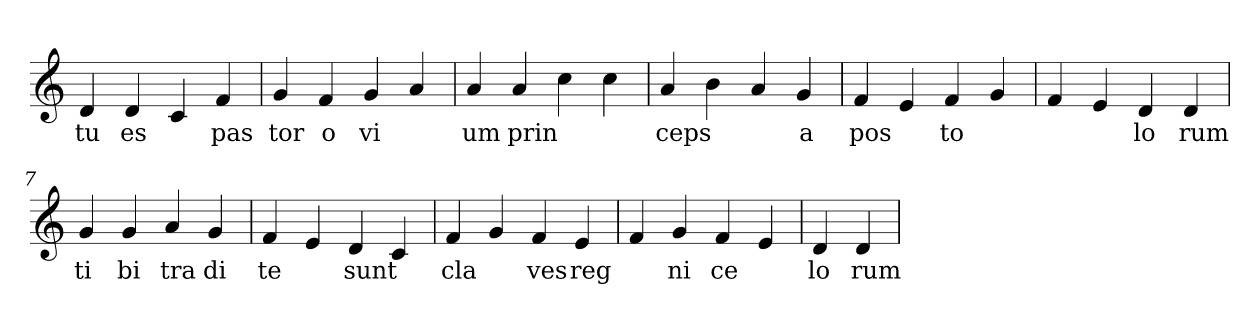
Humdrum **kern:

**kern	**text
*part1	*part1
*staff1	*staff1
*clefG2	*
=1	=1
4d	tu
4d	es
4c	.
4f	pas
=2	=2
4g	tor
4f	o
4g	vi
4a	.
=3	=3
4a	um
4a	prin
4cc	.
4cc	.
=4	=4
4a	ceps
4b	.
4a	.
4g	a
=5	=5
4f	pos
4e	.
4f	to
4g	.
=6	=6
4f	.
4e	.
4d	lo
4d	rum
=7	=7
4g	ti
4g	bi
4a	tra
4g	di
=8	=8
4f	te
4e	.
4d	sunt
4c	.
=9	=9
4f	cla
4g	.
4f	ves
4e	reg
=10	=10
4f	.
4g	ni
4f	ce
4e	.
=11	=11
4d	lo
4d	rum
=	=
*-	*-
